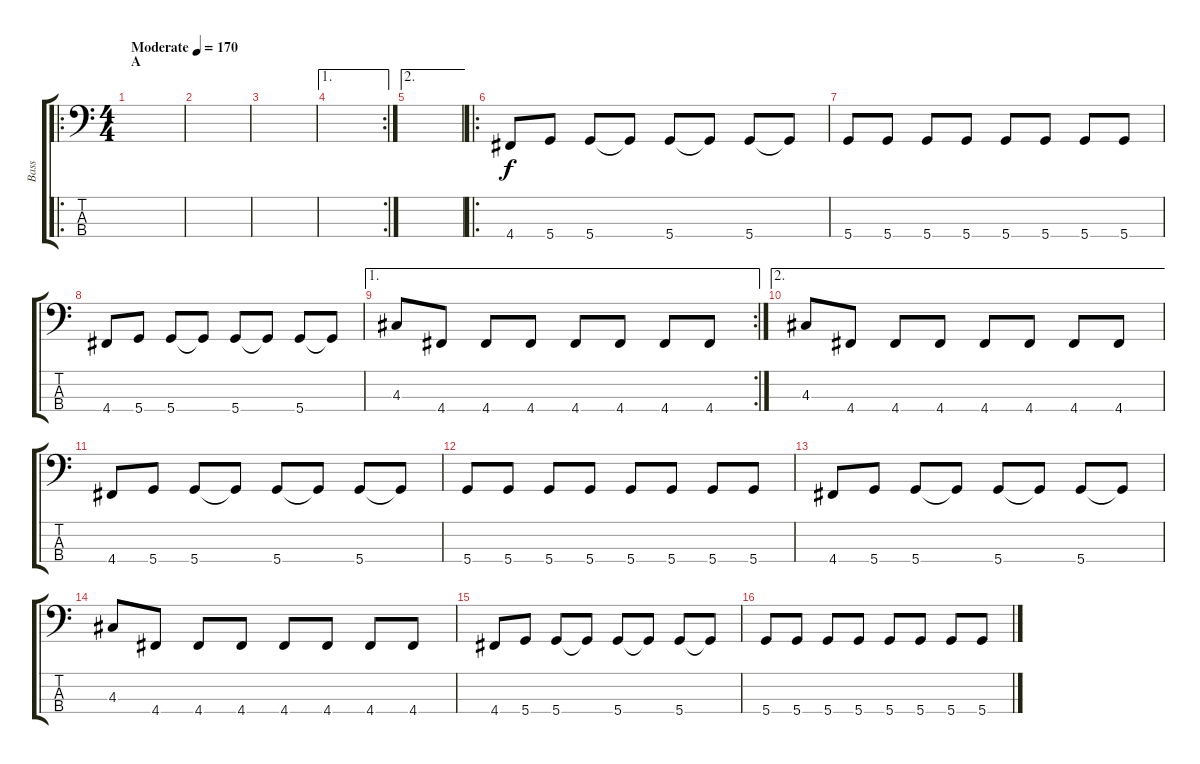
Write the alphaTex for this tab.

\track ("Bass" "Bass") {instrument electricbasspick}
\staff {score tabs}
\tuning (G2 D2 A1 D1) {hide}
\ro
\ts (4 4)
\section ("" "A")
\tempo (170 "Moderate")
\clef f4
\ks c
|
|
|
\ae 1
\rc 2
|
\ae 2
|
\ro
4.4.8 5.4.8 5.4.8 5.4{t}.8 5.4.8 5.4{t}.8 5.4.8 5.4{t}.8 |
5.4.8 5.4.8 5.4.8 5.4.8 5.4.8 5.4.8 5.4.8 5.4.8 |
4.4.8 5.4.8 5.4.8 5.4{t}.8 5.4.8 5.4{t}.8 5.4.8 5.4{t}.8 |
\ae 1
\rc 2
4.3.8 4.4.8 4.4.8 4.4.8 4.4.8 4.4.8 4.4.8 4.4.8 |
\ae 2
4.3.8 4.4.8 4.4.8 4.4.8 4.4.8 4.4.8 4.4.8 4.4.8 |
4.4.8 5.4.8 5.4.8 5.4{t}.8 5.4.8 5.4{t}.8 5.4.8 5.4{t}.8 |
5.4.8 5.4.8 5.4.8 5.4.8 5.4.8 5.4.8 5.4.8 5.4.8 |
4.4.8 5.4.8 5.4.8 5.4{t}.8 5.4.8 5.4{t}.8 5.4.8 5.4{t}.8 |
4.3.8 4.4.8 4.4.8 4.4.8 4.4.8 4.4.8 4.4.8 4.4.8 |
4.4.8 5.4.8 5.4.8 5.4{t}.8 5.4.8 5.4{t}.8 5.4.8 5.4{t}.8 |
5.4.8 5.4.8 5.4.8 5.4.8 5.4.8 5.4.8 5.4.8 5.4.8
